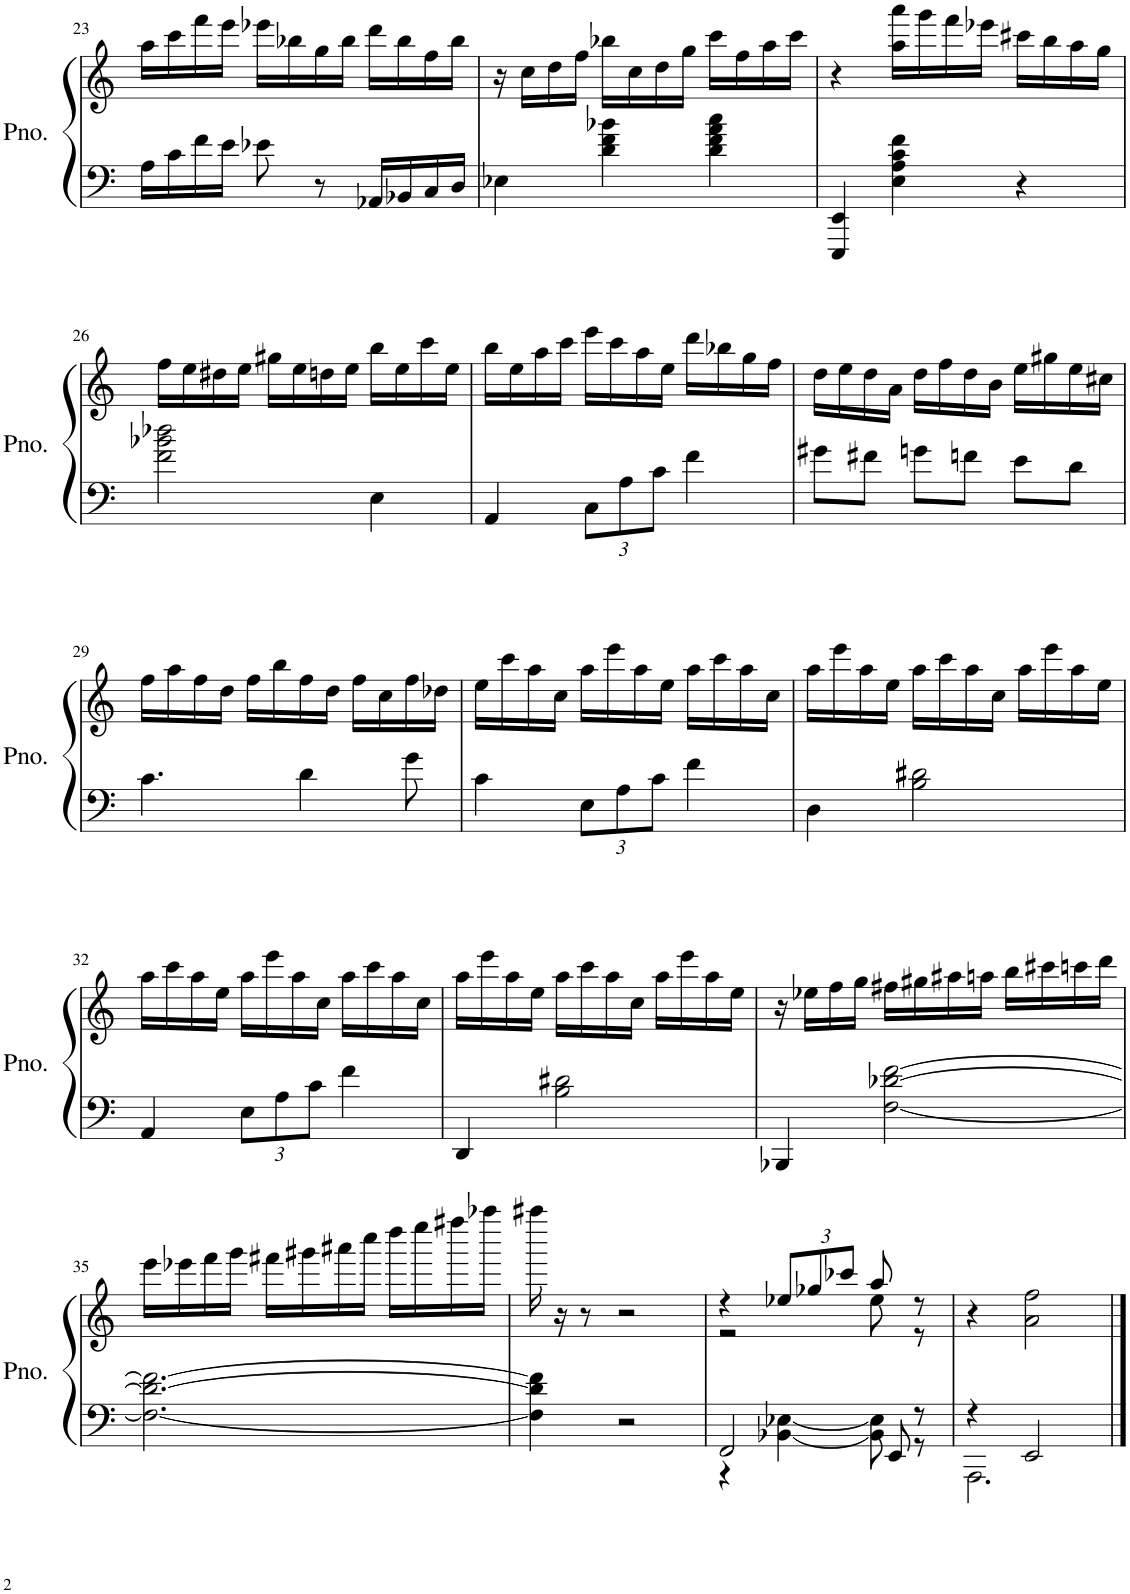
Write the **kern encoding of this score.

**kern	**kern
*part1	*part1
*staff2	*staff1
*I"Piano	*
*I'Pno.	*
!!LO:PB:g=z
*clefF4	*clefG2
*k[]	*k[]
*M3/4	*M3/4
=23	=23
16A\LL	16aa\LL
16c\	16ccc\
16f\	16fff\
16e\JJ	16eee\JJ
8e-X\	16eee-X\LL
.	16bb-X\
8r	16gg\
.	16bb-\JJ
16AA-X/LL	16ddd\LL
16BB-X/	16bb-\
16C/	16ff\
16D/JJ	16bb-\JJ
=24	=24
4E-X\	16r
.	16cc\LL
.	16dd\
.	16ff\JJ
4d\ 4f\ 4b-X\	16bb-X\LL
.	16cc\
.	16dd\
.	16gg\JJ
4d\ 4f\ 4a\ 4cc\	16ccc\LL
.	16ff\
.	16aa\
.	16ccc\JJ
=25	=25
4EEE/ 4EE/	4r
4E\ 4A\ 4c\ 4f\	16aa\ 16aaa\LL
.	16ggg\
.	16fff\
.	16eee-X\JJ
4r	16ccc#X\LL
.	16bb\
.	16aa\
.	16gg\JJ
!!LO:LB:g=z
=26	=26
2f\ 2b-X\ 2dd-X\	16ff\LL
.	16ee\
.	16dd#X\
.	16ee\JJ
.	16gg#X\LL
.	16ee\
.	16ddn\
.	16ee\JJ
4E\	16bb\LL
.	16ee\
.	16ccc\
.	16ee\JJ
=27	=27
4AA/	16bb\LL
.	16ee\
.	16aa\
.	16ccc\JJ
*Xbrackettup	*
12C\L	16eee\LL
.	16ccc\
12A\	.
.	16aa\
12c\J	.
.	16ee\JJ
4f\	16ddd\LL
.	16bb-X\
.	16gg\
.	16ff\JJ
=28	=28
8g#X\L	16dd\LL
.	16ee\
8f#X\J	16dd\
.	16a\JJ
8gn\L	16dd\LL
.	16ff\
8fn\J	16dd\
.	16b\JJ
8e\L	16ee\LL
.	16gg#X\
8d\J	16ee\
.	16cc#X\JJ
!!LO:LB:g=z
=29	=29
4.c\	16ff\LL
.	16aa\
.	16ff\
.	16dd\JJ
.	16ff\LL
.	16bb\
4d\	16ff\
.	16dd\JJ
.	16ff\LL
.	16cc\
8g\	16ff\
.	16dd-X\JJ
=30	=30
4c\	16ee\LL
.	16ccc\
.	16aa\
.	16cc\JJ
12E\L	16aa\LL
.	16eee\
12A\	.
.	16aa\
12c\J	.
.	16ee\JJ
4f\	16aa\LL
.	16ccc\
.	16aa\
.	16cc\JJ
=31	=31
4D\	16aa\LL
.	16eee\
.	16aa\
.	16ee\JJ
2B\ 2d#X\	16aa\LL
.	16ccc\
.	16aa\
.	16cc\JJ
.	16aa\LL
.	16eee\
.	16aa\
.	16ee\JJ
!!LO:LB:g=z
=32	=32
4AA/	16aa\LL
.	16ccc\
.	16aa\
.	16ee\JJ
12E\L	16aa\LL
.	16eee\
12A\	.
.	16aa\
12c\J	.
.	16cc\JJ
4f\	16aa\LL
.	16ccc\
.	16aa\
.	16cc\JJ
=33	=33
4DD/	16aa\LL
.	16eee\
.	16aa\
.	16ee\JJ
2B\ 2d#X\	16aa\LL
.	16ccc\
.	16aa\
.	16cc\JJ
.	16aa\LL
.	16eee\
.	16aa\
.	16ee\JJ
=34	=34
4BBB-X/	16r
.	16ee-X\LL
.	16ff\
.	16gg\JJ
[2F\ [2d-X\ [2f\	16ff#X\LL
.	16gg#X\
.	16aa#X\
.	16aan\JJ
.	16bb\LL
.	16ccc#X\
.	16cccn\
.	16ddd\JJ
!!LO:LB:g=z
=35	=35
2.F\_ 2.d-\_ 2.f\_	16eee\LL
.	16eee-X\
.	16fff\
.	16ggg\JJ
.	16fff#X\LL
.	16ggg#X\
.	16aaa#X\
.	16cccc\JJ
.	16dddd\LL
.	16eeee\
.	16ffff#X\
.	16aaaa-X\JJ
=36	=36
4F\] 4d-\] 4f\]	16aaaa#X\
.	16r
.	8r
2r	2r
=37	=37
*^	*^
2FF/	4r	4r	2r
*	*	*Xbrackettup	*
.	[4BB-X\ [4E-X\	12ee-X/L	.
.	.	12gg-X/	.
.	.	12ccc-X/J	.
8EE/	8BB-\] 8E-\]	8aa/	8ee-\
8r	8r	8r	8r
*	*	*v	*v
=38	=38	=38
4r	2.AAA\	4r
2EE/	.	2a\ 2ff\
*v	*v	*
==	==
*-	*-
